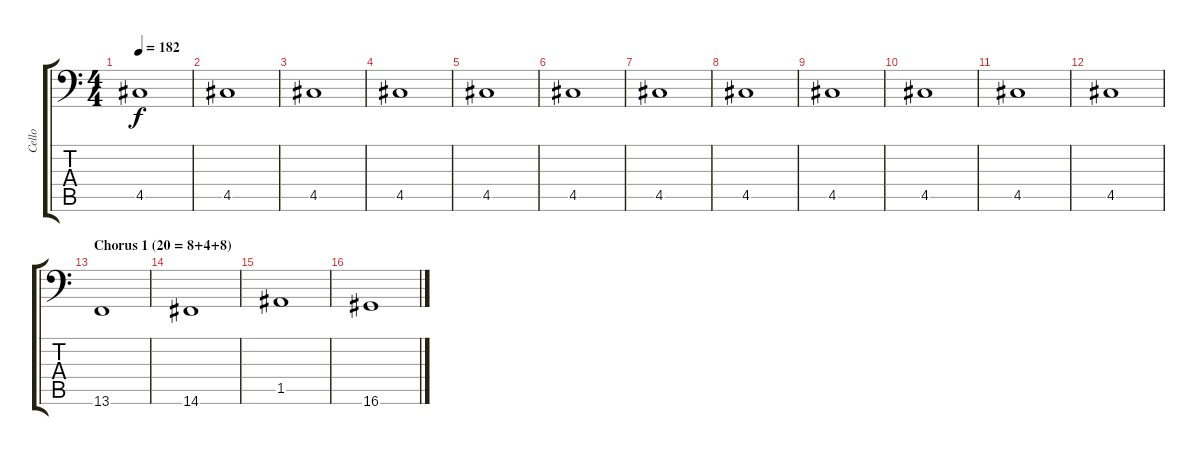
\track ("Cello" "Cello") {instrument cello}
\staff {score tabs}
\tuning (E4 B3 G3 D3 A2 E1) {hide}
\ts (4 4)
\tempo 182
\clef f4
\ks c
4.5.1{dy f} |
4.5.1 |
4.5.1 |
4.5.1 |
4.5.1 |
4.5.1 |
4.5.1 |
4.5.1 |
4.5.1 |
4.5.1 |
4.5.1 |
4.5.1 |
\section ("" "Chorus 1 (20 = 8+4+8)")
13.6.1 |
14.6.1 |
1.5.1 |
16.6.1
